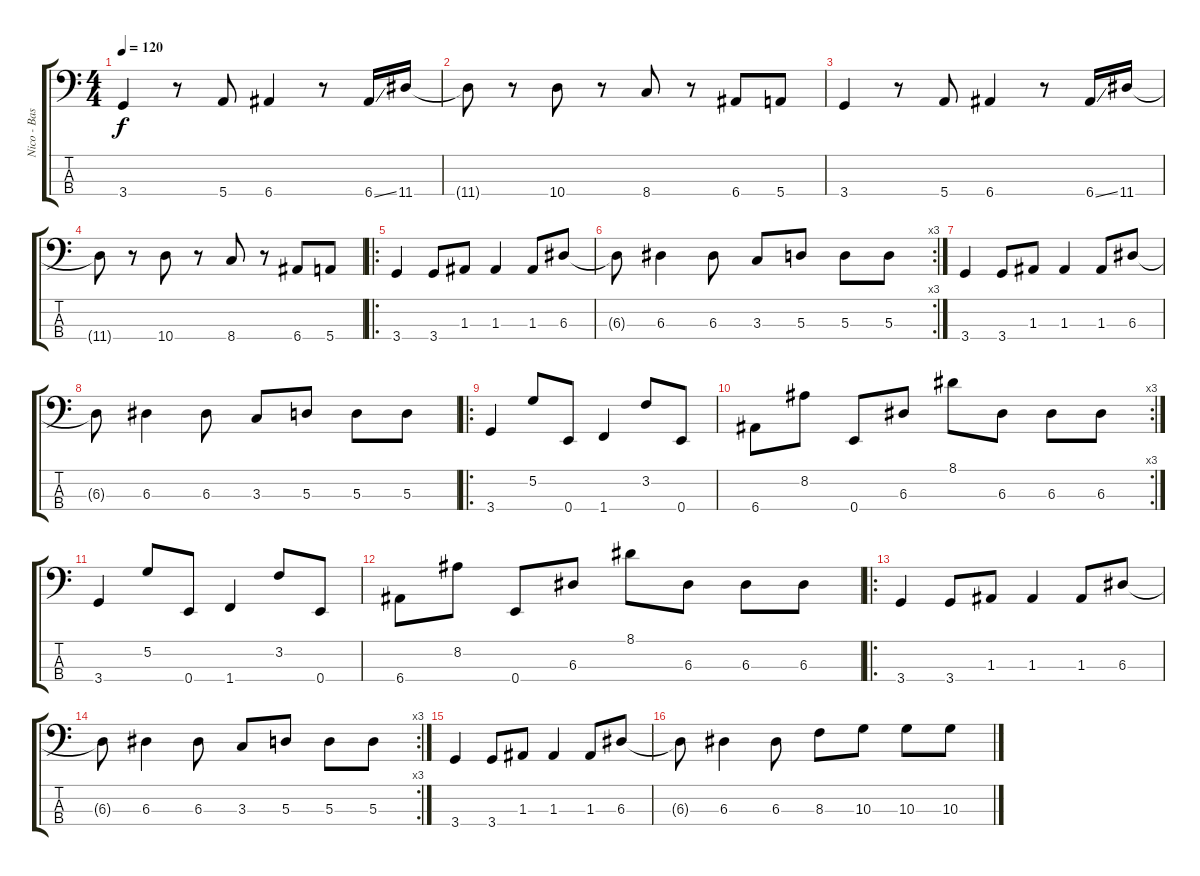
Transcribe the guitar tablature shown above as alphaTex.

\track ("Nico - Basse" "Nico - Bas") {instrument electricbasspick}
\staff {score tabs}
\tuning (G2 D2 A1 E1) {hide}
\ts (4 4)
\tempo 120
\clef f4
\ks c
3.4.4{dy f instrument electricbasspick} r.8 5.4.8 6.4.4 r.8 6.4{ss}.16 11.4.16 |
11.4{t}.8 r.8 10.4.8 r.8 8.4.8 r.8 6.4.8 5.4.8 |
3.4.4 r.8 5.4.8 6.4.4 r.8 6.4{ss}.16 11.4.16 |
11.4{t}.8 r.8 10.4.8 r.8 8.4.8 r.8 6.4.8 5.4.8 |
\ro
3.4.4 3.4.8 1.3.8 1.3.4 1.3.8 6.3.8 |
\rc 3
6.3{t}.8 6.3.4 6.3.8 3.3.8 5.3.8 5.3.8 5.3.8 |
3.4.4 3.4.8 1.3.8 1.3.4 1.3.8 6.3.8 |
6.3{t}.8 6.3.4 6.3.8 3.3.8 5.3.8 5.3.8 5.3.8 |
\ro
3.4.4 5.2.8 0.4.8 1.4.4 3.2.8 0.4.8 |
\rc 3
6.4.8 8.2.8 0.4.8 6.3.8 8.1.8 6.3.8 6.3.8 6.3.8 |
3.4.4 5.2.8 0.4.8 1.4.4 3.2.8 0.4.8 |
6.4.8 8.2.8 0.4.8 6.3.8 8.1.8 6.3.8 6.3.8 6.3.8 |
\ro
3.4.4 3.4.8 1.3.8 1.3.4 1.3.8 6.3.8 |
\rc 3
6.3{t}.8 6.3.4 6.3.8 3.3.8 5.3.8 5.3.8 5.3.8 |
3.4.4 3.4.8 1.3.8 1.3.4 1.3.8 6.3.8 |
6.3{t}.8 6.3.4 6.3.8 8.3.8 10.3.8 10.3.8 10.3.8
